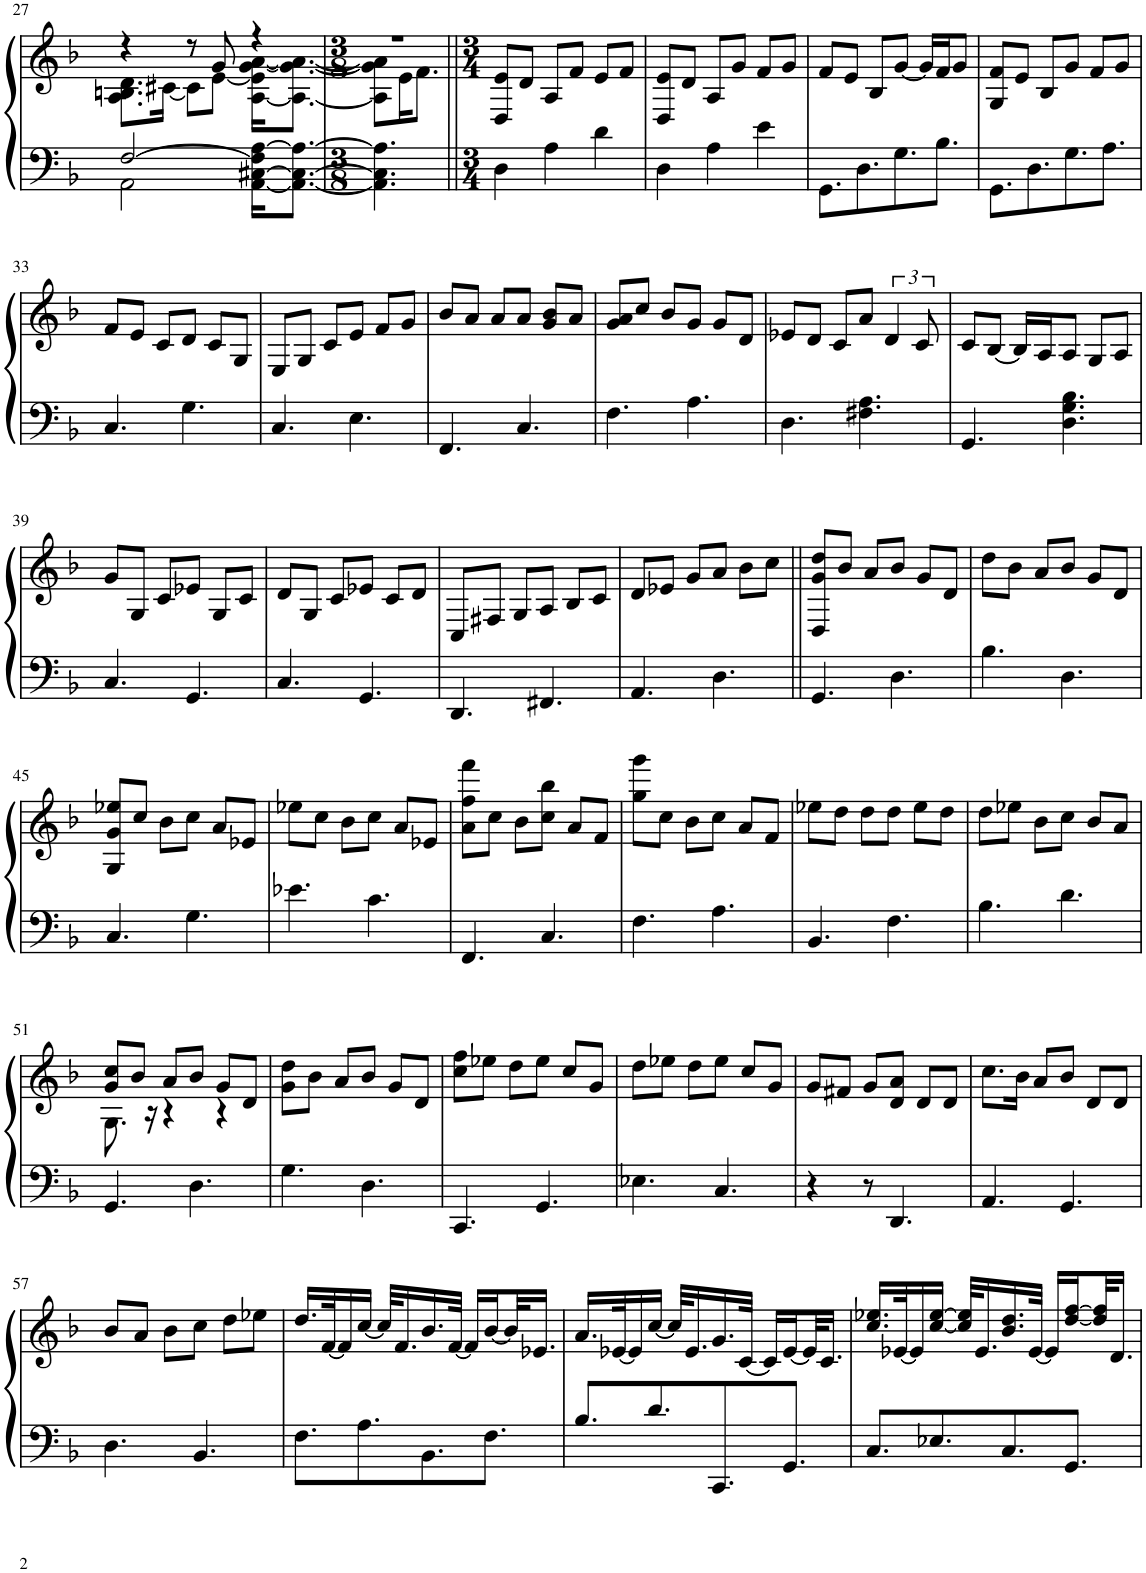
**kern	**kern
*part1	*part1
*staff2	*staff1
*I"Piano, Piano R	*
*I'Pno.	*
!!LO:PB:g=z
*clefF4	*clefG2
*k[b-]	*k[b-]
*M3/4	*M3/4
=27	=27
*^	*^
[2F/	2AA\	4r	8.A\ 8.Bn\ 8.d\L
.	.	.	[16c#X\Jk
.	.	8r	8c#\L]
.	.	8g/	[8e\J
[16AA\ [16C#X\ 16F\] [16A\KL	4ryy	4r	[16A\ 16e\] [16g\ [16a\KL
8.AA\_ 8.C#\_ 8.A\_J	.	.	8.A\_ 8.g\_ 8.a\_J
*v	*v	*	*
=28	=28	=28
*M3/8	*M3/8	*
4.AA\] 4.C#\] 4.A\]	4.r	8A\] 8g\] 8a\]L
.	.	16e\K
.	.	8.f\J
*	*v	*v
=29||	=29||
*M3/4	*M3/4
4D\	8D/ 8e/L
.	8d/J
4A\	8A/L
.	8f/J
4d\	8e/L
.	8f/J
=30	=30
4D\	8D/ 8e/L
.	8d/J
4A\	8A/L
.	8g/J
4e\	8f/L
.	8g/J
=31	=31
8.GG\L	8f/L
.	8e/J
8.D\	.
.	8B-/L
8.G\	[8g/J
.	16g/LL]
8.B-\J	16f/J
.	8g/J
=32	=32
8.GG\L	8G/ 8f/L
.	8e/J
8.D\	.
.	8B-/L
8.G\	8g/J
.	8f/L
8.A\J	.
.	8g/J
!!LO:LB:g=z
=33	=33
4.C/	8f/L
.	8e/J
.	8c/L
4.G\	8d/J
.	8c/L
.	8G/J
=34	=34
4.C/	8E/L
.	8G/J
.	8c/L
4.E\	8e/J
.	8f/L
.	8g/J
=35	=35
4.FF/	8b-/L
.	8a/J
.	8a/L
4.C/	8a/J
.	8g/ 8b-/L
.	8a/J
=36	=36
4.F\	8g/ 8a/L
.	8cc/J
.	8b-/L
4.A\	8g/J
.	8g/L
.	8d/J
=37	=37
4.D\	8e-X/L
.	8d/J
.	8c/L
4.F#X\ 4.A\	8a/J
.	6d/
.	12c/
=38	=38
4.GG/	8c/L
.	[8B-/J
.	16B-/LL]
.	16A/J
4.D\ 4.G\ 4.B-\	8A/J
.	8G/L
.	8A/J
!!LO:LB:g=z
=39	=39
4.C/	8g/L
.	8G/J
.	8c/L
4.GG/	8e-X/J
.	8G/L
.	8c/J
=40	=40
4.C/	8d/L
.	8G/J
.	8c/L
4.GG/	8e-X/J
.	8c/L
.	8d/J
=41	=41
4.DD/	8C/L
.	8F#X/J
.	8G/L
4.FF#X/	8A/J
.	8B-/L
.	8c/J
=42	=42
4.AA/	8d/L
.	8e-X/J
.	8g/L
4.D\	8a/J
.	8b-\L
.	8cc\J
=43||	=43||
4.GG/	8D/ 8g/ 8dd/L
.	8b-/J
.	8a/L
4.D\	8b-/J
.	8g/L
.	8d/J
=44	=44
4.B-\	8dd\L
.	8b-\J
.	8a/L
4.D\	8b-/J
.	8g/L
.	8d/J
!!LO:LB:g=z
=45	=45
4.C/	8G/ 8g/ 8ee-X/L
.	8cc/J
.	8b-\L
4.G\	8cc\J
.	8a/L
.	8e-X/J
=46	=46
4.e-X\	8ee-X\L
.	8cc\J
.	8b-\L
4.c\	8cc\J
.	8a/L
.	8e-X/J
=47	=47
4.FF/	8a\ 8ff\ 8fff\L
.	8cc\J
.	8b-\L
4.C/	8cc\ 8bb-\J
.	8a/L
.	8f/J
=48	=48
4.F\	8gg\ 8ggg\L
.	8cc\J
.	8b-\L
4.A\	8cc\J
.	8a/L
.	8f/J
=49	=49
4.BB-/	8ee-X\L
.	8dd\J
.	8dd\L
4.F\	8dd\J
.	8ee-\L
.	8dd\J
=50	=50
4.B-\	8dd\L
.	8ee-X\J
.	8b-\L
4.d\	8cc\J
.	8b-/L
.	8a/J
!!LO:LB:g=z
=51	=51
*	*^
4.GG/	8g/ 8cc/L	8.G\
.	8b-/J	.
.	.	16r
.	8a/L	4r
4.D\	8b-/J	.
.	8g/L	4r
.	8d/J	.
*	*v	*v
=52	=52
4.G\	8g\ 8dd\L
.	8b-\J
.	8a/L
4.D\	8b-/J
.	8g/L
.	8d/J
=53	=53
4.CC/	8cc\ 8ff\L
.	8ee-X\J
.	8dd\L
4.GG/	8ee-\J
.	8cc/L
.	8g/J
=54	=54
4.E-X\	8dd\L
.	8ee-X\J
.	8dd\L
4.C/	8ee-\J
.	8cc/L
.	8g/J
=55	=55
4r	8g/L
.	8f#X/J
8r	8g/L
4.DD/	8d/ 8a/J
.	8d/L
.	8d/J
=56	=56
4.AA/	8.cc\L
.	16b-\Jk
.	8a/L
4.GG/	8b-/J
.	8d/L
.	8d/J
!!LO:LB:g=z
=57	=57
4.D\	8b-/L
.	8a/J
.	8b-\L
4.BB-/	8cc\J
.	8dd\L
.	8ee-X\J
=58	=58
8.F\L	16.dd/LL
.	[32f/K
.	16f/]
8.A\	[16cc/JJ
.	32cc/KLL]
.	16.f/
8.BB-\	16.b-/
.	[32f/JJk
.	16f/LL]
8.F\J	[16b-/
.	32b-/K]
.	16.e-X/JJ
=59	=59
8.B-/L	16.a/LL
.	[32e-X/K
.	16e-/]
8.d/	[16cc/JJ
.	32cc/KLL]
.	16.e-/
8.CC/	16.g/
.	[32c/JJk
.	16c/LL]
8.GG/J	[16e-/
.	32e-/K]
.	16.c/JJ
=60	=60
8.C/L	16.cc/ 16.ee-X/LL
.	[32e-X/K
.	16e-/]
8.E-X/	[16cc/ [16ee-/JJ
.	32cc/] 32ee-/]KLL
.	16.e-/
8.C/	16.b-/ 16.dd/
.	[32e-/JJk
.	16e-/LL]
8.GG/J	[16dd/ [16ff/
.	32dd/] 32ff/]K
.	16.d/JJ
=	=
*-	*-
